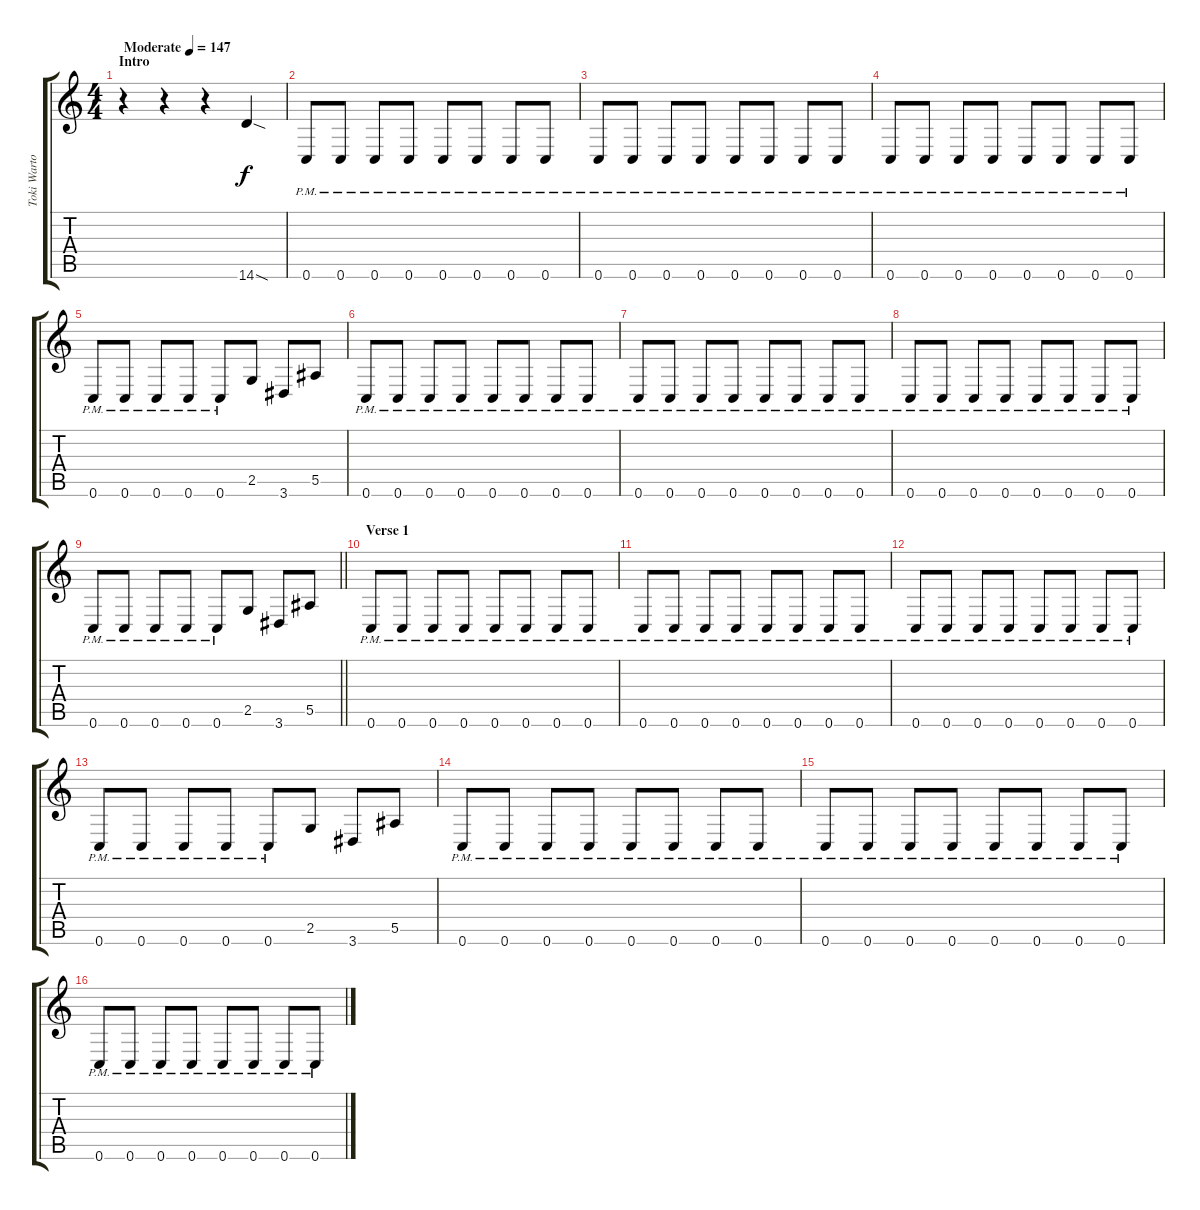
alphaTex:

\track ("Toki Wartooth (Lead Guitar 2)" "Toki Warto") {instrument distortionguitar}
\staff {score tabs}
\tuning (C4 G3 Eb3 Bb2 F2 C2) {hide}
\ts (4 4)
\section ("" "Intro")
\tempo (147 "Moderate")
\clef g2
\ks c
r.4{dy f instrument distortionguitar} r.4 r.4 14.6{sod}.4 |
0.6{pm}.8 0.6{pm}.8 0.6{pm}.8 0.6{pm}.8 0.6{pm}.8 0.6{pm}.8 0.6{pm}.8 0.6{pm}.8 |
0.6{pm}.8 0.6{pm}.8 0.6{pm}.8 0.6{pm}.8 0.6{pm}.8 0.6{pm}.8 0.6{pm}.8 0.6{pm}.8 |
0.6{pm}.8 0.6{pm}.8 0.6{pm}.8 0.6{pm}.8 0.6{pm}.8 0.6{pm}.8 0.6{pm}.8 0.6{pm}.8 |
0.6{pm}.8 0.6{pm}.8 0.6{pm}.8 0.6{pm}.8 0.6{pm}.8 2.5.8 3.6.8 5.5.8 |
0.6{pm}.8 0.6{pm}.8 0.6{pm}.8 0.6{pm}.8 0.6{pm}.8 0.6{pm}.8 0.6{pm}.8 0.6{pm}.8 |
0.6{pm}.8 0.6{pm}.8 0.6{pm}.8 0.6{pm}.8 0.6{pm}.8 0.6{pm}.8 0.6{pm}.8 0.6{pm}.8 |
0.6{pm}.8 0.6{pm}.8 0.6{pm}.8 0.6{pm}.8 0.6{pm}.8 0.6{pm}.8 0.6{pm}.8 0.6{pm}.8 |
\barLineRight lightlight
0.6{pm}.8 0.6{pm}.8 0.6{pm}.8 0.6{pm}.8 0.6{pm}.8 2.5.8 3.6.8 5.5.8 |
\section ("" "Verse 1")
0.6{pm}.8 0.6{pm}.8 0.6{pm}.8 0.6{pm}.8 0.6{pm}.8 0.6{pm}.8 0.6{pm}.8 0.6{pm}.8 |
0.6{pm}.8 0.6{pm}.8 0.6{pm}.8 0.6{pm}.8 0.6{pm}.8 0.6{pm}.8 0.6{pm}.8 0.6{pm}.8 |
0.6{pm}.8 0.6{pm}.8 0.6{pm}.8 0.6{pm}.8 0.6{pm}.8 0.6{pm}.8 0.6{pm}.8 0.6{pm}.8 |
0.6{pm}.8 0.6{pm}.8 0.6{pm}.8 0.6{pm}.8 0.6{pm}.8 2.5.8 3.6.8 5.5.8 |
0.6{pm}.8 0.6{pm}.8 0.6{pm}.8 0.6{pm}.8 0.6{pm}.8 0.6{pm}.8 0.6{pm}.8 0.6{pm}.8 |
0.6{pm}.8 0.6{pm}.8 0.6{pm}.8 0.6{pm}.8 0.6{pm}.8 0.6{pm}.8 0.6{pm}.8 0.6{pm}.8 |
0.6{pm}.8 0.6{pm}.8 0.6{pm}.8 0.6{pm}.8 0.6{pm}.8 0.6{pm}.8 0.6{pm}.8 0.6{pm}.8
